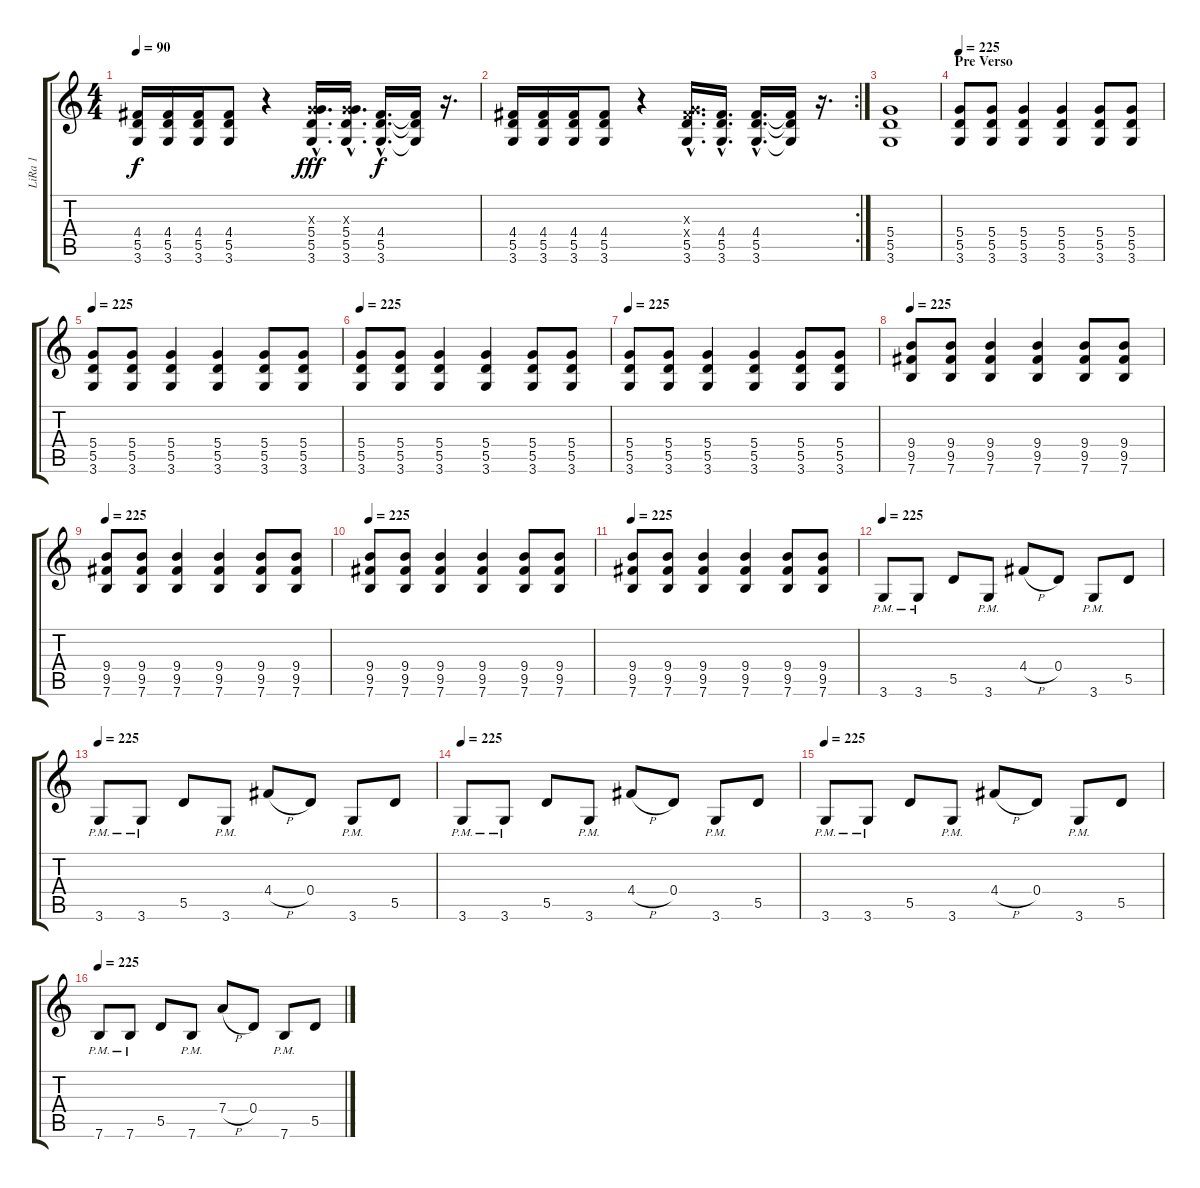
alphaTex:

\track ("LiRa 1" "LiRa 1") {instrument electricguitarclean}
\staff {score tabs}
\tuning (E4 B3 G3 D3 A2 E2) {hide}
\ts (4 4)
\tempo 90
\clef g2
\ks c
(4.4 5.5 3.6).16{dy f instrument distortionguitar} (4.4 5.5 3.6).16 (4.4 5.5 3.6).16 (4.4 5.5 3.6).8 r.4 (0.3{hac x} 5.4{hac} 5.5{hac} 3.6{hac}).16{d dy fff} (0.3{hac x} 5.4{hac} 5.5{hac} 3.6{hac}).16{d} (4.4{hac} 5.5{hac} 3.6{hac}).16{d dy f} (4.4{t} 5.5{t} 3.6{t}).16 r.16{d} |
\rc 2
(4.4 5.5 3.6).16{instrument distortionguitar} (4.4 5.5 3.6).16 (4.4 5.5 3.6).16 (4.4 5.5 3.6).8 r.4 (0.3{hac x} 4.4{hac x} 5.5{hac} 3.6{hac}).16{d} (4.4{hac} 5.5{hac} 3.6{hac}).16{d} (4.4{hac} 5.5{hac} 3.6{hac}).16{d} (4.4{t} 5.5{t} 3.6{t}).16 r.16{d} |
(5.4 5.5 3.6).1 |
\section ("" "Pre Verso")
\tempo 225
(5.4 5.5 3.6).8{volume 10 instrument distortionguitar} (5.4 5.5 3.6).8 (5.4 5.5 3.6).4 (5.4 5.5 3.6).4 (5.4 5.5 3.6).8 (5.4 5.5 3.6).8 |
\tempo 225
(5.4 5.5 3.6).8 (5.4 5.5 3.6).8 (5.4 5.5 3.6).4 (5.4 5.5 3.6).4 (5.4 5.5 3.6).8 (5.4 5.5 3.6).8 |
\tempo 225
(5.4 5.5 3.6).8 (5.4 5.5 3.6).8 (5.4 5.5 3.6).4 (5.4 5.5 3.6).4 (5.4 5.5 3.6).8 (5.4 5.5 3.6).8 |
\tempo 225
(5.4 5.5 3.6).8 (5.4 5.5 3.6).8 (5.4 5.5 3.6).4 (5.4 5.5 3.6).4 (5.4 5.5 3.6).8 (5.4 5.5 3.6).8 |
\tempo 225
(9.4 9.5 7.6).8 (9.4 9.5 7.6).8 (9.4 9.5 7.6).4 (9.4 9.5 7.6).4 (9.4 9.5 7.6).8 (9.4 9.5 7.6).8 |
\tempo 225
(9.4 9.5 7.6).8{instrument distortionguitar} (9.4 9.5 7.6).8 (9.4 9.5 7.6).4 (9.4 9.5 7.6).4 (9.4 9.5 7.6).8 (9.4 9.5 7.6).8 |
\tempo 225
(9.4 9.5 7.6).8 (9.4 9.5 7.6).8 (9.4 9.5 7.6).4 (9.4 9.5 7.6).4 (9.4 9.5 7.6).8 (9.4 9.5 7.6).8 |
\tempo 225
(9.4 9.5 7.6).8{instrument distortionguitar} (9.4 9.5 7.6).8 (9.4 9.5 7.6).4 (9.4 9.5 7.6).4 (9.4 9.5 7.6).8 (9.4 9.5 7.6).8 |
\tempo 225
3.6{pm}.8{instrument distortionguitar} 3.6{pm}.8 5.5.8 3.6{pm}.8 4.4{h}.8 0.4.8 3.6{pm}.8 5.5.8 |
\tempo 225
3.6{pm}.8{instrument distortionguitar} 3.6{pm}.8 5.5.8 3.6{pm}.8 4.4{h}.8 0.4.8 3.6{pm}.8 5.5.8 |
\tempo 225
3.6{pm}.8{instrument distortionguitar} 3.6{pm}.8 5.5.8 3.6{pm}.8 4.4{h}.8 0.4.8 3.6{pm}.8 5.5.8 |
\tempo 225
3.6{pm}.8{instrument distortionguitar} 3.6{pm}.8 5.5.8 3.6{pm}.8 4.4{h}.8 0.4.8 3.6{pm}.8 5.5.8 |
\tempo 225
7.6{pm}.8{instrument distortionguitar} 7.6{pm}.8 5.5.8 7.6{pm}.8 7.4{h}.8 0.4.8 7.6{pm}.8 5.5.8
